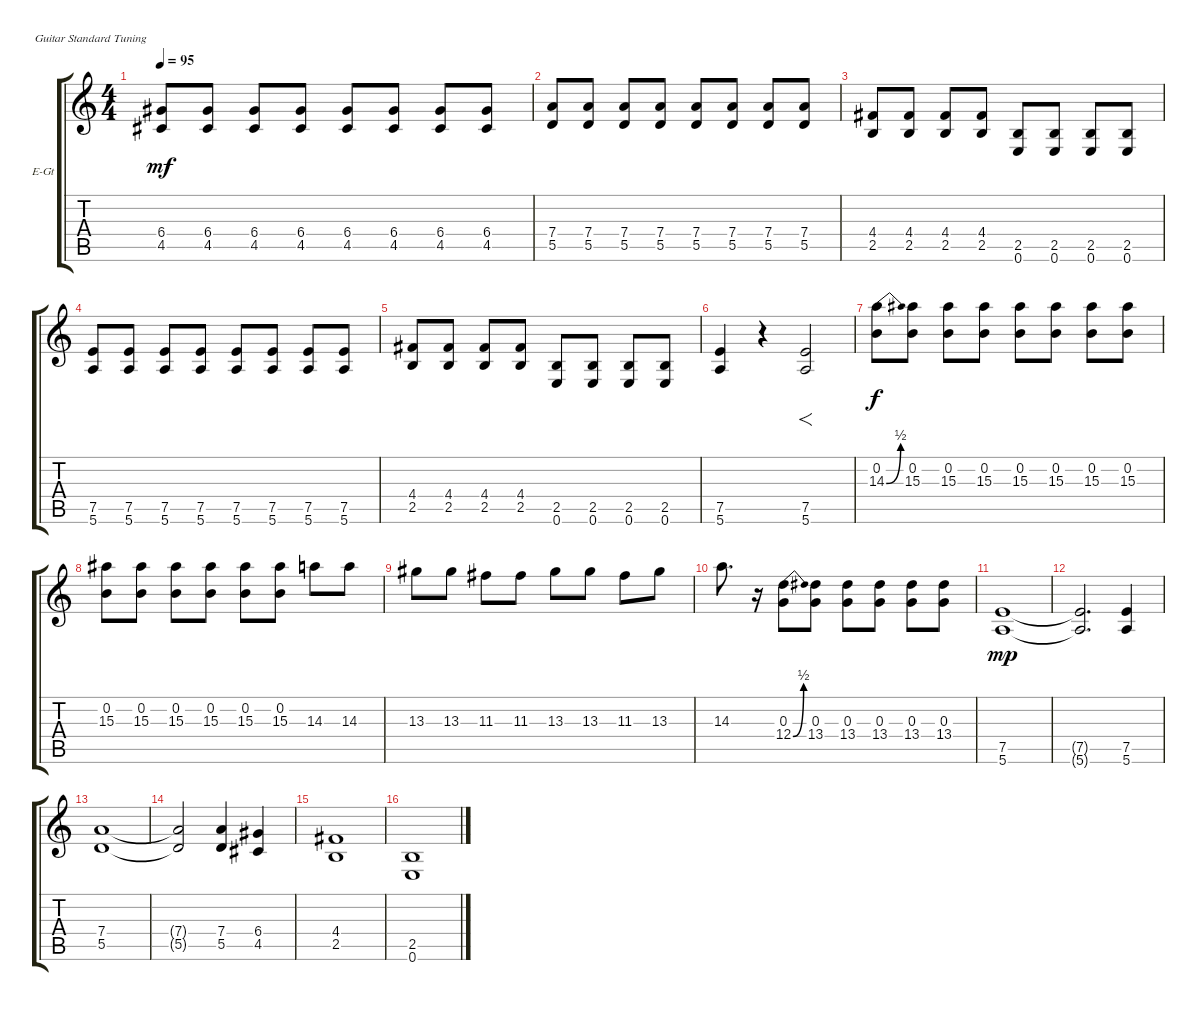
\defaultSystemsLayout 4
\bracketExtendMode groupsimilarinstruments
\firstSystemTrackNameOrientation horizontal
\otherSystemsTrackNameOrientation horizontal
\track ("Guitar" "E-Gt") {instrument overdrivenguitar}
\staff {score tabs}
\tuning (E4 B3 G3 D3 A2 E2)
\ts (4 4)
\tempo 95
\clef g2
\ks c
(4.5 6.4).8{dy mf} (4.5 6.4).8 (4.5 6.4).8 (4.5 6.4).8 (4.5 6.4).8 (4.5 6.4).8 (4.5 6.4).8 (4.5 6.4).8 |
(5.5 7.4).8 (5.5 7.4).8 (5.5 7.4).8 (5.5 7.4).8 (5.5 7.4).8 (5.5 7.4).8 (5.5 7.4).8 (5.5 7.4).8 |
(2.5 4.4).8 (2.5 4.4).8 (2.5 4.4).8 (2.5 4.4).8 (0.6 2.5).8 (0.6 2.5).8 (0.6 2.5).8 (0.6 2.5).8 |
(5.6 7.5).8 (5.6 7.5).8 (5.6 7.5).8 (5.6 7.5).8 (5.6 7.5).8 (5.6 7.5).8 (5.6 7.5).8 (5.6 7.5).8 |
(2.5 4.4).8 (2.5 4.4).8 (2.5 4.4).8 (2.5 4.4).8 (0.6 2.5).8 (0.6 2.5).8 (0.6 2.5).8 (0.6 2.5).8 |
(5.6 7.5).4 r.4 (5.6 7.5).2{f} |
(14.3{be (bend 0 0 15 2)} 0.2).8{dy f} (15.3 0.2).8 (15.3 0.2).8 (15.3 0.2).8 (15.3 0.2).8 (15.3 0.2).8 (15.3 0.2).8 (15.3 0.2).8 |
(15.3 0.2).8 (15.3 0.2).8 (15.3 0.2).8 (15.3 0.2).8 (15.3 0.2).8 (15.3 0.2).8 14.3.8 14.3.8 |
13.3.8 13.3.8 11.3.8 11.3.8 13.3.8 13.3.8 11.3.8 13.3.8 |
14.3.8{d} r.16 (12.4{be (bend 0 0 59.4 2)} 0.3).8 (13.4 0.3).8 (13.4 0.3).8 (13.4 0.3).8 (13.4 0.3).8 (13.4 0.3).8 |
(5.6 7.5).1{dy mp} |
(5.6{t} 7.5{t}).2{d} (5.6 7.5).4 |
(5.5 7.4).1 |
(5.5{t} 7.4{t}).2 (5.5 7.4).4 (4.5 6.4).4 |
(2.5 4.4).1 |
(2.5 0.6).1
